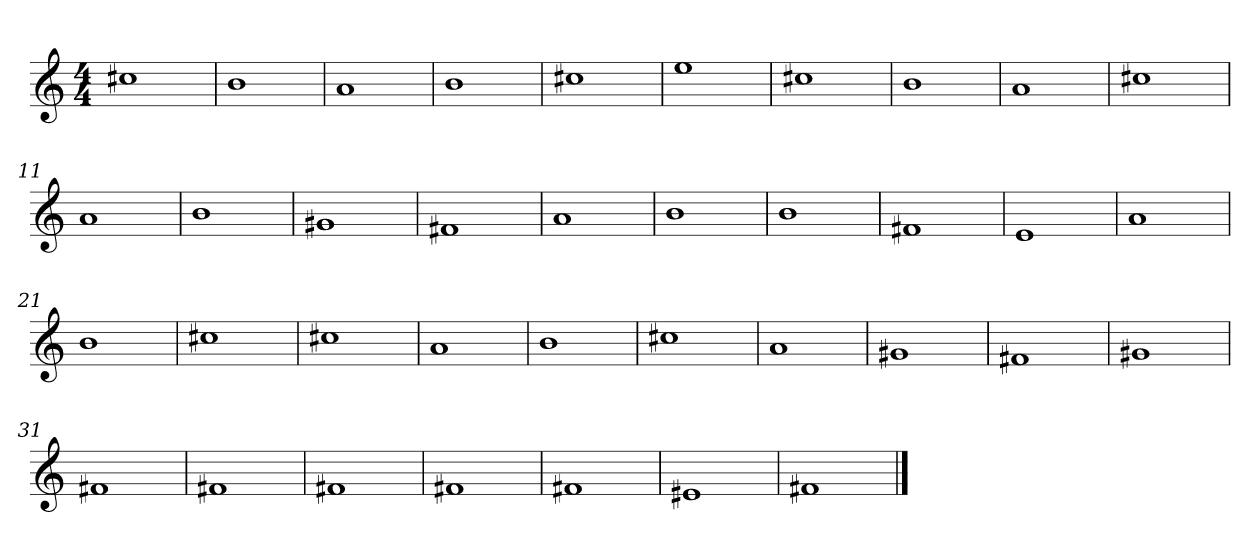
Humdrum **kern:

**kern
*part1
*staff1
*clefG2
*k[]
*M4/4
=1
1cc#X
=2
1b
=3
1a
=4
1b
=5
1cc#X
=6
1ee
=7
1cc#X
=8
1b
=9
1a
=10
1cc#X
=11
1a
=12
1b
=13
1g#X
=14
1f#X
=15
1a
=16
1b
=17
1b
=18
1f#X
!!LO:LB:g=z
=19
1e
=20
1a
=21
1b
=22
1cc#X
=23
1cc#X
=24
1a
=25
1b
=26
1cc#X
=27
1a
=28
1g#X
=29
1f#X
=30
1g#X
=31
1f#X
=32
1f#X
=33
1f#X
=34
1f#X
=35
1f#X
=36
1e#X
!!LO:LB:g=z
=37
1f#X
==
*-
